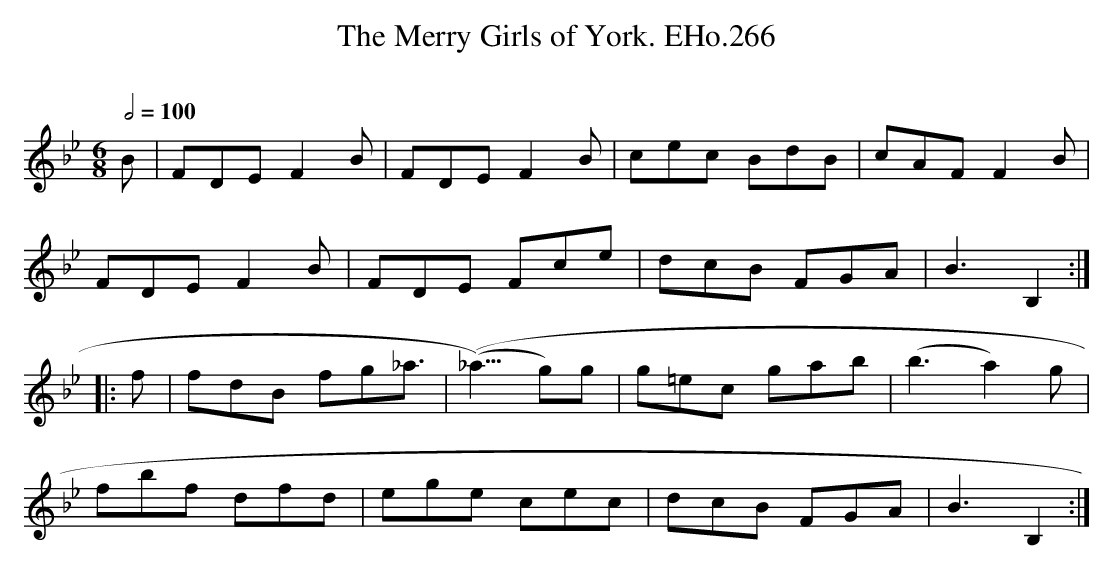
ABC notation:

X:1
T:Merry Girls of York. EHo.266, The
M:6/8
L:1/8
Q:1/2=100
O:
K:Bb
B | FDE F2B | FDE F2B | cec BdB | cAF F2B |
FDE F2B | FDE Fce | dcB FGA | B3B,2 :|
|: f | fdB fg_a | >((_a3>)g2)g | g=ec gab | (b3a2)g |
fbf dfd | ege cec | dcB FGA | B3B,2 :|
